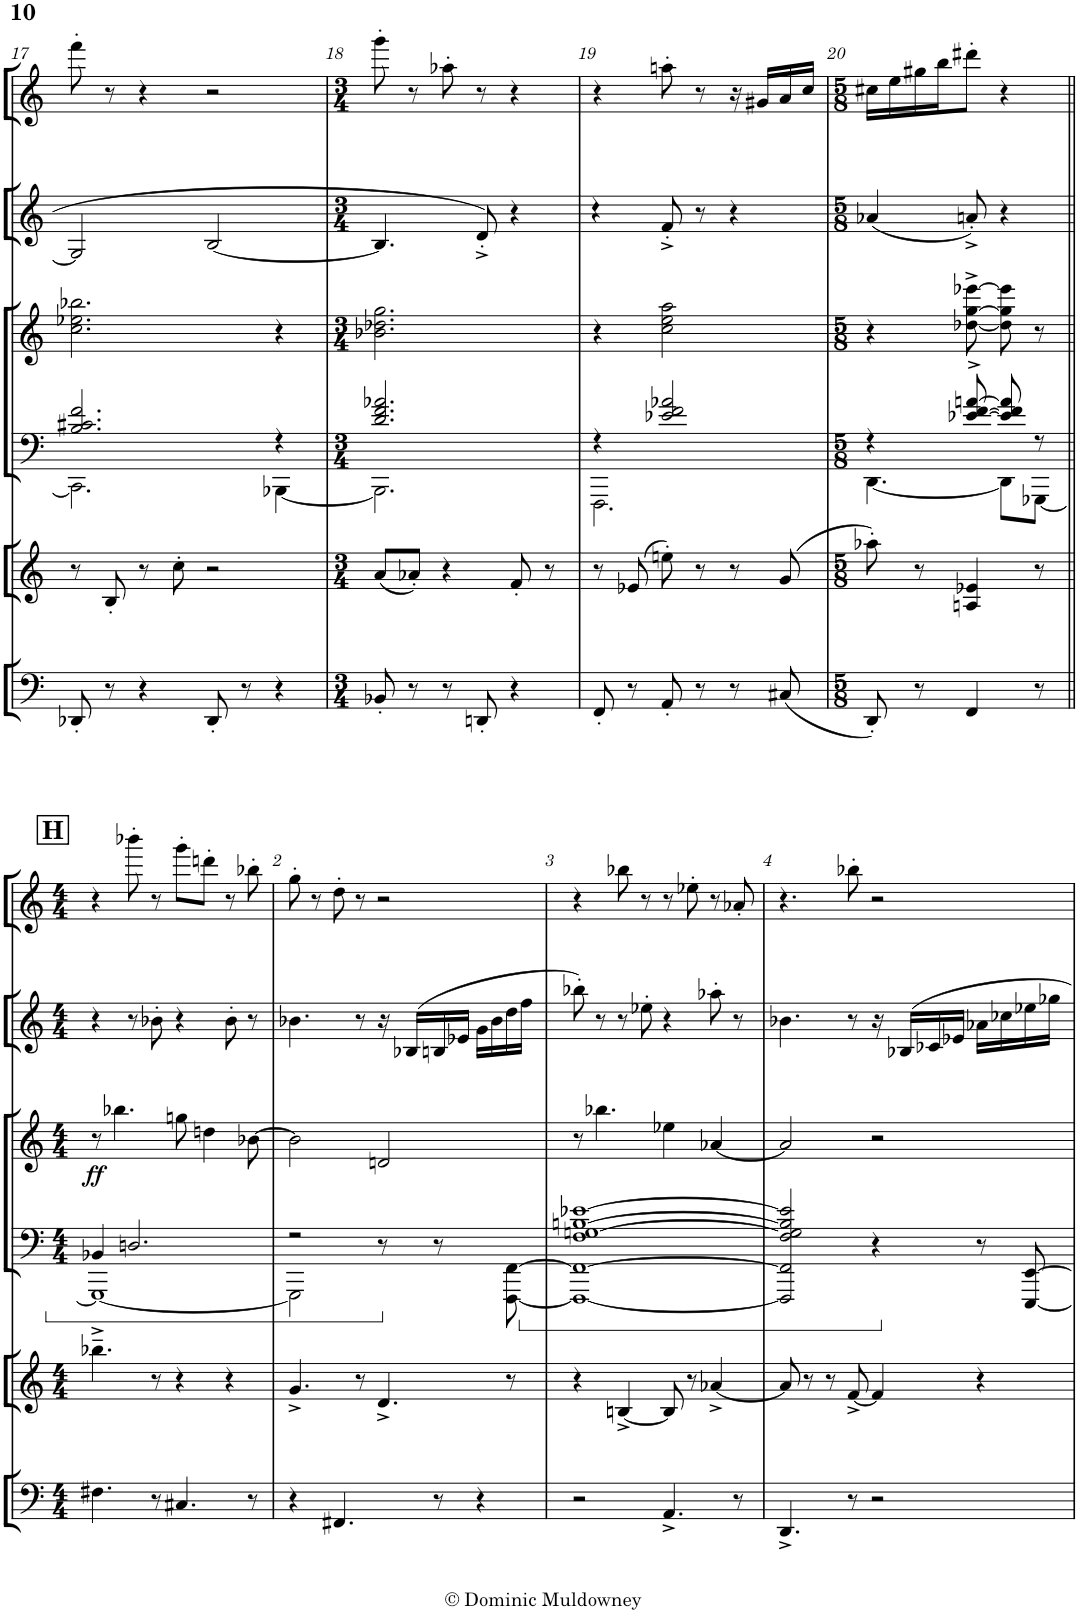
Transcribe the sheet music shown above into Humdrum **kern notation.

**kern	**kern	**kern	**kern	**dynam	**kern	**kern
*part6	*part5	*part4	*part3	*part3	*part2	*part1
*staff6	*staff5	*staff4	*staff3	*staff3	*staff2	*staff1
*I"VC	*I"VLN	*I"LH	*I"RH	*	*I"clt l	*I"flt
!!LO:PB:g=z
*clefF4	*clefG2	*clefF4	*clefG2	*	*clefG2	*clefG2
*k[]	*k[]	*k[]	*k[]	*	*k[]	*k[]
*M4/4	*M4/4	*M4/4	*M4/4	*	*M4/4	*M4/4
=17	=17	=17	=17	=17	=17	=17
*	*	*^	*	*	*	*
8DD-X'/	8r	2.B/ 2.c#X/ 2.f/	2.CC#\]	2.cc\ 2.ee-X\ 2.bb-X\	.	2G#/]	8fff'\
8r	8B'/	.	.	.	.	.	8r
4r	8r	.	.	.	.	.	4r
.	8cc'\	.	.	.	.	.	.
8DD-'/	2r	.	.	.	.	[<2B/	2r
8r	.	.	.	.	.	.	.
4r	.	4r	[4BBB-X\	4r	.	.	.
=18	=18	=18	=18	=18	=18	=18	=18
*M3/4	*M3/4	*M3/4	*	*M3/4	*	*M3/4	*M3/4
8BB-X'/	(8a/L	2.d/ 2.f/ 2.a-X/	2.BBB-\]	2.b-X\ 2.dd-X\ 2.gg\	.	4.B/]	8ggg'\
8r	8a-X'/J)	.	.	.	.	.	8r
8r	4r	.	.	.	.	.	8aa-X'\
8DDn'/	.	.	.	.	.	8d'^/	8r
4r	8f'/	.	.	.	.	4r	4r
.	8r	.	.	.	.	.	.
=19	=19	=19	=19	=19	=19	=19	=19
8FF'/	8r	4r	2.FFF\	4r	.	4rcc	4r
8r	(8e-X/	.	.	.	.	.	.
8AA'/	8een'\)	2e-X/ 2f/ 2a-X/	.	2cc\ 2ee\ 2aa\	.	8f'^/	8aan'\
8r	8r	.	.	.	.	8r	8r
8r	8r	.	.	.	.	4r	16r
.	.	.	.	.	.	.	16g#X/LL
(8C#X/	(8g/	.	.	.	.	.	16a/
.	.	.	.	.	.	.	16cc/JJ
=20	=20	=20	=20	=20	=20	=20	=20
*M5/8	*M5/8	*M5/8	*	*M5/8	*	*M5/8	*M5/8
8DD'/)	8aa-X'\)	4r	[4.DD\	4r	.	(4a-X/	16cc#X\LL
.	.	.	.	.	.	.	16ee\
8r	8r	.	.	.	.	.	16gg#X\
.	.	.	.	.	.	.	16bb\J
4FF/	4An/ 4e-X/	[8e-X/^ [8f/^ [8an/^	.	[8dd-X^\ [8gg^\ [8eee-X^\L	.	8an'^/)	8ddd#X'\J
.	.	8e-/] 8f/] 8a/]	8DD\L]	8dd-]\ 8gg]\ 8eee-]\J	.	4r	4r
8r	8r	8r	[8GGG-X\J	8r	.	.	.
!!LO:LB:g=z
!!LO:REH:place=s1:a:B:cj:fs=14:t=H
=1||	=1||	=1||	=1||	=1||	=1||	=1||	=1||
*M4/4	*M4/4	*M4/4	*	*M4/4	*	*M4/4	*M4/4
*	*	*ped	*	*	*	*	*
!	!	!	!	!	!LO:DY:b	!	!
4.F#X\	4.bb-X~^\	4BB-X/	1GGG-_	8r	ff	4r	4r
.	.	.	.	4.bb-X\	.	.	.
.	.	2.Dn/	.	.	.	8r	8bbb-X'\
8r	8r	.	.	.	.	8b-X'\	8r
4.C#X/	4r	.	.	8ggn\	.	4r	8ggg'\L
.	.	.	.	4ddn\	.	.	8dddn'\J
.	4r	.	.	.	.	8b-'\	8r
8r	.	.	.	[8b-X\	.	8r	8bb-X'\
=2	=2	=2	=2	=2	=2	=2	=2
4r	4.g^/	2r	2GGG-\]	2b-\]	.	4.b-X\	8gg'\
.	.	.	.	.	.	.	8r
4.FF#X/	.	.	.	.	.	.	8dd'\
.	8r	.	.	.	.	8r	8r
.	4.d^/	8r	4.ryy	2dn/	.	16r	2r
.	.	.	.	.	.	(16B-X/LL	.
*	*	*Xped	*	*	*	*	*
8r	.	8r	.	.	.	16Bn/	.
.	.	.	.	.	.	16e-X/JJ	.
4r	.	4ryy	.	.	.	16g\LL	.
.	.	.	.	.	.	16b-\	.
*	*	*ped	*	*	*	*	*
.	8r	.	[8FFF\ [>8FF\	.	.	16dd\	.
.	.	.	.	.	.	16ff\JJ	.
=3	=3	=3	=3	=3	=3	=3	=3
2r	4r	1F [1Gn [1Bn [1e-X	1FFF_ 1FF_	8r	.	8bb-X'\)	4r
.	.	.	.	4.bb-X\	.	8r	.
.	[4Bn^/	.	.	.	.	8r	8bb-X\
.	.	.	.	.	.	8ee-X'\	8r
4.AA^/	8B/]	.	.	4ee-X\	.	4r	8r
.	8r	.	.	.	.	.	8ee-X'\
.	[4a-X^/	.	.	[4a-X/	.	8aa-X'\	8r
8r	.	.	.	.	.	8r	8a-X'/
*	*	*v	*v	*	*	*	*
=4	=4	=4	=4	=4	=4	=4
4.DD^/	8a-/]	2FFF/] 2FF/] 2F/ 2G/] 2B/] 2e-/]	2a-/]	.	4.b-X\	4.r
.	8r	.	.	.	.	.
.	8r	.	.	.	.	.
8r	[8f^/	.	.	.	8r	8bb-X'\
2r	4f/]	4r	2r	.	16r	2r
.	.	.	.	.	16B-X/LL	.
.	.	.	.	.	16c-X/	.
.	.	.	.	.	16e-X/JJ	.
*	*	*Xped	*	*	*	*
.	4r	8r	.	.	16a-X\LL	.
.	.	.	.	.	16cc-X\	.
.	.	[8EEE/ [>8EE/	.	.	16ee-X\	.
.	.	.	.	.	16gg-X\JJ	.
=	=	=	=	=	=	=
*-	*-	*-	*-	*-	*-	*-
